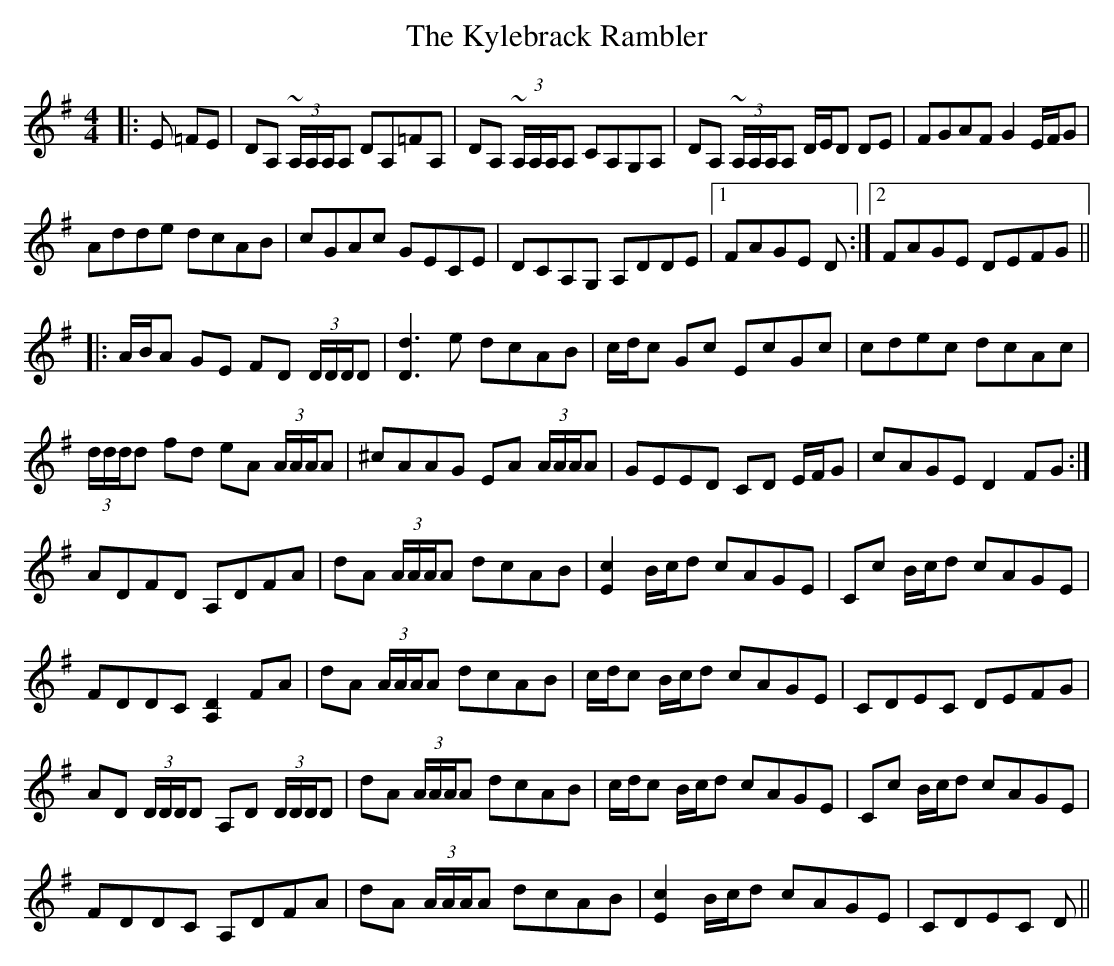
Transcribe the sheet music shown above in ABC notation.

X:1
T: The Kylebrack Rambler
M: 4/4
L: 1/8
K: Dmix
|:E =FE|DA, ~(3A,/A,/A,/A, DA,=FA,|DA, ~(3A,/A,/A,/A, CA,G,A,|DA, ~(3A,/A,/A,/A, D/E/D DE|FGAF G2 E/F/G|
Adde dcAB|cGAc GECE|DCA,G, A,DDE|1 FAGE D:|2 FAGE DEFG||
|:A/B/A GE FD (3D/D/D/D|[d3D3] e dcAB|c/d/c Gc EcGc|cdec dcAc|
(3d/d/d/d fd eA (3A/A/A/A|^cAAG EA (3A/A/A/A|GEED CD E/F/G|cAGE D2 FG:|
ADFD A,DFA|dA (3A/A/A/A dcAB|[E2c2] B/c/d cAGE|Cc B/c/d cAGE|
FDDC [D2A,2] FA|dA (3A/A/A/A dcAB|c/d/c B/c/d cAGE|CDEC DEFG|
AD (3D/D/D/D A,D (3D/D/D/D|dA (3A/A/A/A dcAB|c/d/c B/c/d cAGE|Cc B/c/d cAGE|
FDDC A,DFA|dA (3A/A/A/A dcAB|[E2c2] B/c/d cAGE| CDEC D||
